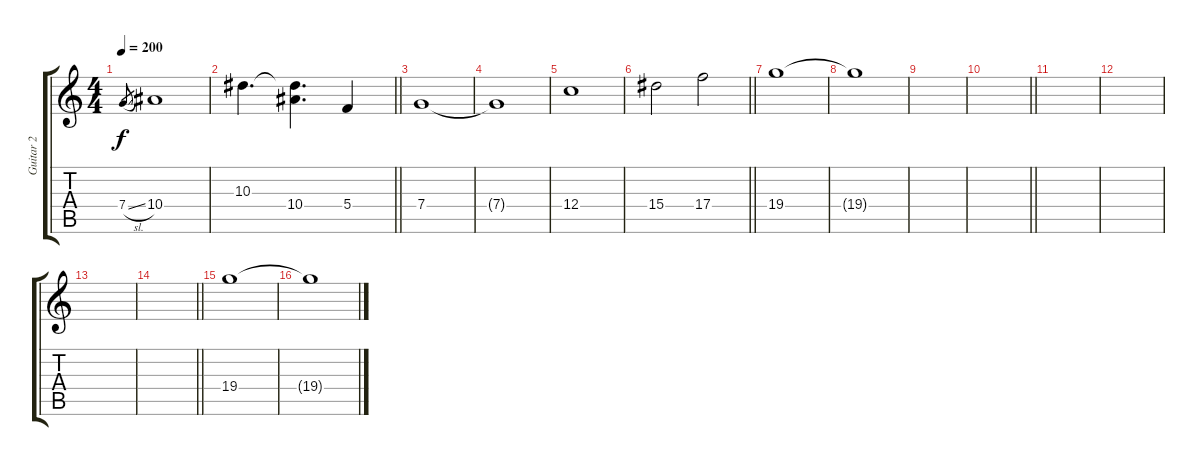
\track ("Guitar 2" "Guitar 2") {instrument distortionguitar}
\staff {score tabs}
\tuning (D4 A3 F3 C3 G2 C2) {hide}
\ts (4 4)
\tempo 200
\clef g2
\ks c
7.4{sl}.8{gr dy f} 10.4.1 |
\barLineRight lightlight
10.3.4{d} (10.3{t} 10.4).4{d} 5.4.4 |
7.4.1 |
7.4{t}.1 |
12.4.1 |
\barLineRight lightlight
15.4.2 17.4.2 |
19.4.1 |
19.4{t}.1 |
|
\barLineRight lightlight
|
|
|
|
\barLineRight lightlight
|
19.4.1 |
19.4{t}.1
